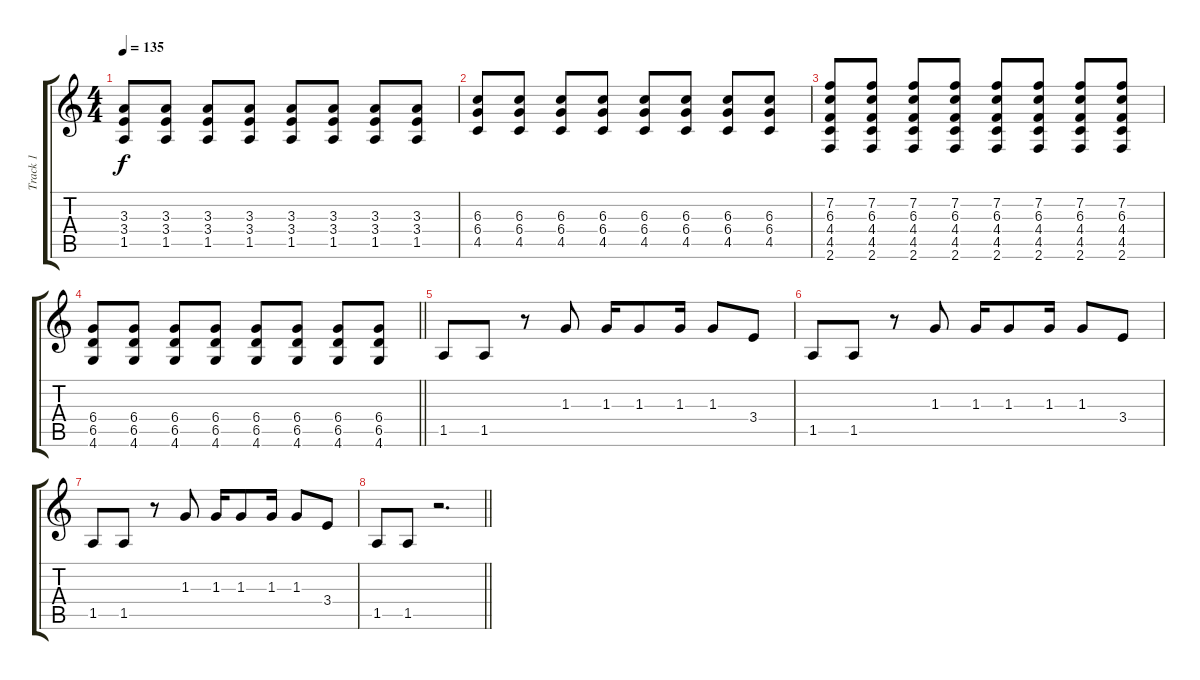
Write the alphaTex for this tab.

\track ("Track 1" "Track 1") {instrument distortionguitar}
\staff {score tabs}
\tuning (Eb4 Bb3 Gb3 Db3 Ab2 Eb2) {hide}
\ts (4 4)
\tempo 135
\clef g2
\ks c
(3.3 3.4 1.5).8{dy f} (3.3 3.4 1.5).8 (3.3 3.4 1.5).8 (3.3 3.4 1.5).8 (3.3 3.4 1.5).8 (3.3 3.4 1.5).8 (3.3 3.4 1.5).8 (3.3 3.4 1.5).8 |
(6.3 6.4 4.5).8 (6.3 6.4 4.5).8 (6.3 6.4 4.5).8 (6.3 6.4 4.5).8 (6.3 6.4 4.5).8 (6.3 6.4 4.5).8 (6.3 6.4 4.5).8 (6.3 6.4 4.5).8 |
(7.2 6.3 4.4 4.5 2.6).8 (7.2 6.3 4.4 4.5 2.6).8 (7.2 6.3 4.4 4.5 2.6).8 (7.2 6.3 4.4 4.5 2.6).8 (7.2 6.3 4.4 4.5 2.6).8 (7.2 6.3 4.4 4.5 2.6).8 (7.2 6.3 4.4 4.5 2.6).8 (7.2 6.3 4.4 4.5 2.6).8 |
\barLineRight lightlight
(6.4 6.5 4.6).8 (6.4 6.5 4.6).8 (6.4 6.5 4.6).8 (6.4 6.5 4.6).8 (6.4 6.5 4.6).8 (6.4 6.5 4.6).8 (6.4 6.5 4.6).8 (6.4 6.5 4.6).8 |
1.5.8 1.5.8 r.8 1.3.8 1.3.16 1.3.8 1.3.16 1.3.8 3.4.8 |
1.5.8 1.5.8 r.8 1.3.8 1.3.16 1.3.8 1.3.16 1.3.8 3.4.8 |
1.5.8 1.5.8 r.8 1.3.8 1.3.16 1.3.8 1.3.16 1.3.8 3.4.8 |
\barLineRight lightlight
1.5.8 1.5.8 r.2{d}
